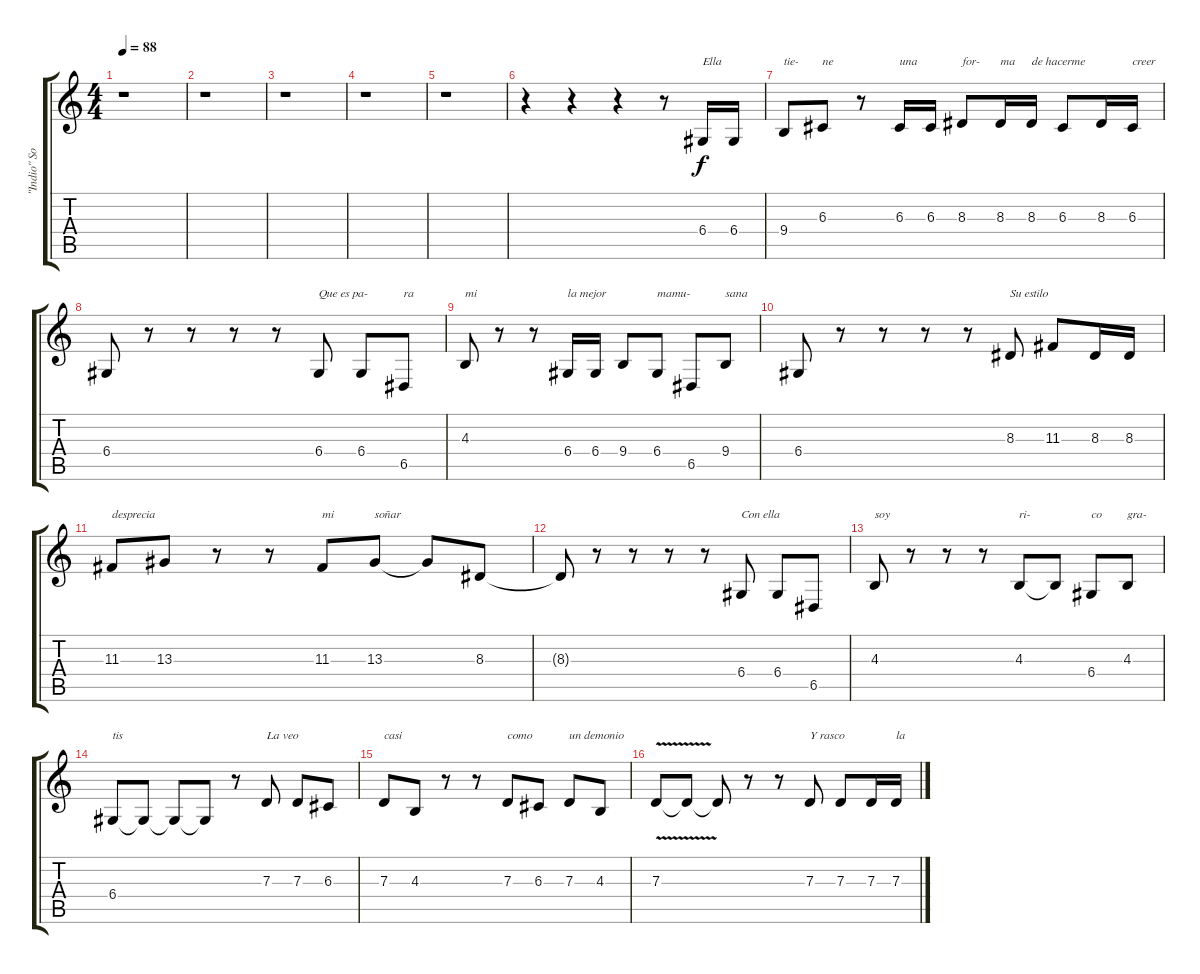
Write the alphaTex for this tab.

\track ("\"Indio\" Solari" "\"Indio\" So") {instrument lead2sawtooth}
\staff {score tabs}
\tuning (E4 B3 G3 D3 A2 E2) {hide}
\ts (4 4)
\tempo 88
\clef g2
\ks c
r.1{dy f} |
r.1 |
r.1 |
r.1 |
r.1 |
r.4 r.4 r.4 r.8 6.4.16{txt "Ella"} 6.4.16 |
9.4.8{txt "tie-"} 6.3.8{txt "ne"} r.8 6.3.16{txt "una"} 6.3.16 8.3.8{txt "for-"} 8.3.16{txt "ma"} 8.3.16{txt "de hacerme"} 6.3.8 8.3.16 6.3.16{txt "creer"} |
6.4.8 r.8 r.8 r.8 r.8 6.4.8{txt "Que es pa-"} 6.4.8 6.5.8{txt "ra"} |
4.3.8{txt "mi"} r.8 r.8 6.4.16{txt "la mejor"} 6.4.16 9.4.8 6.4.8{txt "mamu-"} 6.5.8 9.4.8{txt "sana"} |
6.4.8 r.8 r.8 r.8 r.8 8.3.8{txt "Su estilo"} 11.3.8 8.3.16 8.3.16 |
11.3.8{txt "desprecia"} 13.3.8 r.8 r.8 11.3.8{txt "mi"} 13.3.8{txt "soñar"} 13.3{t}.8 8.3.8 |
8.3{t}.8 r.8 r.8 r.8 r.8 6.4.8{txt "Con ella"} 6.4.8 6.5.8 |
4.3.8{txt "soy"} r.8 r.8 r.8 4.3.8{txt "ri-"} 4.3{t}.8 6.4.8{txt "co"} 4.3.8{txt "gra-"} |
6.4.8{txt "tis"} 6.4{t}.8 6.4{t}.8 6.4{t}.8 r.8 7.3.8{txt "La veo"} 7.3.8 6.3.8 |
7.3.8{txt "casi"} 4.3.8 r.8 r.8 7.3.8{txt "como"} 6.3.8 7.3.8{txt "un demonio"} 4.3.8 |
7.3{v}.8 7.3{t}.8 7.3{t}.8 r.8 r.8 7.3.8{txt "Y rasco"} 7.3.8 7.3.16 7.3.16{txt "la"}
